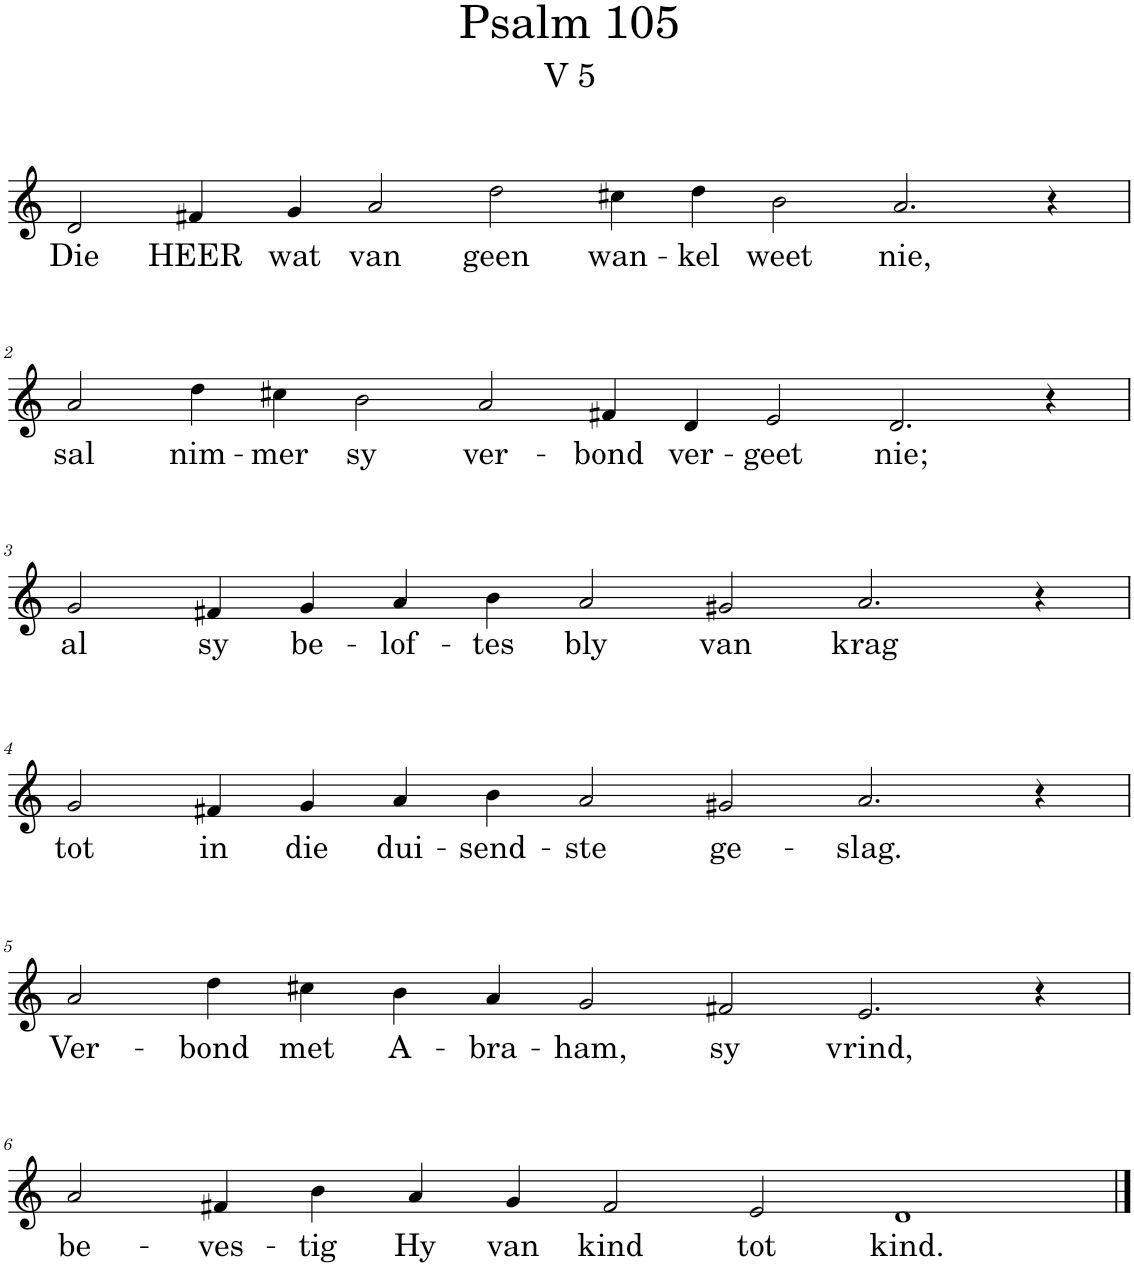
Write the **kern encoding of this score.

**kern	**text
*part1	*part1
*staff1	*staff1
*I"Pipe Organ	*
*I'Org.	*
*clefG2	*
*k[]	*
*M16/4	*
=1	=1
!	!LO:LY:b
2d/	Die
!	!LO:LY:b
4f#X/	HEER
!	!LO:LY:b
4g/	wat
!	!LO:LY:b
2a/	van
!	!LO:LY:b
2dd\	geen
!	!LO:LY:b
4cc#X\	wan-
!	!LO:LY:b
4dd\	-kel
!	!LO:LY:b
2b\	weet
!	!LO:LY:b
2.a/	nie,
4r	.
!!LO:LB:g=z
=2	=2
!	!LO:LY:b
2a/	sal
!	!LO:LY:b
4dd\	nim-
!	!LO:LY:b
4cc#X\	-mer
!	!LO:LY:b
2b\	sy
!	!LO:LY:b
2a/	ver-
!	!LO:LY:b
4f#X/	-bond
!	!LO:LY:b
4d/	ver-
!	!LO:LY:b
2e/	-geet
!	!LO:LY:b
2.d/	nie;
4r	.
!!LO:LB:g=z
=3	=3
*M14/4	*
!	!LO:LY:b
2g/	al
!	!LO:LY:b
4f#X/	sy
!	!LO:LY:b
4g/	be-
!	!LO:LY:b
4a/	-lof-
!	!LO:LY:b
4b\	-tes
!	!LO:LY:b
2a/	bly
!	!LO:LY:b
2g#X/	van
!	!LO:LY:b
2.a/	krag
4r	.
!!LO:LB:g=z
=4	=4
!	!LO:LY:b
2g/	tot
!	!LO:LY:b
4f#X/	in
!	!LO:LY:b
4g/	die
!	!LO:LY:b
4a/	dui-
!	!LO:LY:b
4b\	-send-
!	!LO:LY:b
2a/	-ste
!	!LO:LY:b
2g#X/	ge-
!	!LO:LY:b
2.a/	-slag.
4r	.
!!LO:LB:g=z
=5	=5
!	!LO:LY:b
2a/	Ver-
!	!LO:LY:b
4dd\	-bond
!	!LO:LY:b
4cc#X\	met
!	!LO:LY:b
4b\	A-
!	!LO:LY:b
4a/	-bra-
!	!LO:LY:b
2g/	-ham,
!	!LO:LY:b
2f#X/	sy
!	!LO:LY:b
2.e/	vrind,
4r	.
!!LO:LB:g=z
=6	=6
!	!LO:LY:b
2a/	be-
!	!LO:LY:b
4f#X/	-ves-
!	!LO:LY:b
4b\	-tig
!	!LO:LY:b
4a/	Hy
!	!LO:LY:b
4g/	van
!	!LO:LY:b
2f#/	kind
!	!LO:LY:b
2e/	tot
!	!LO:LY:b
1d	kind.
==	==
*-	*-
